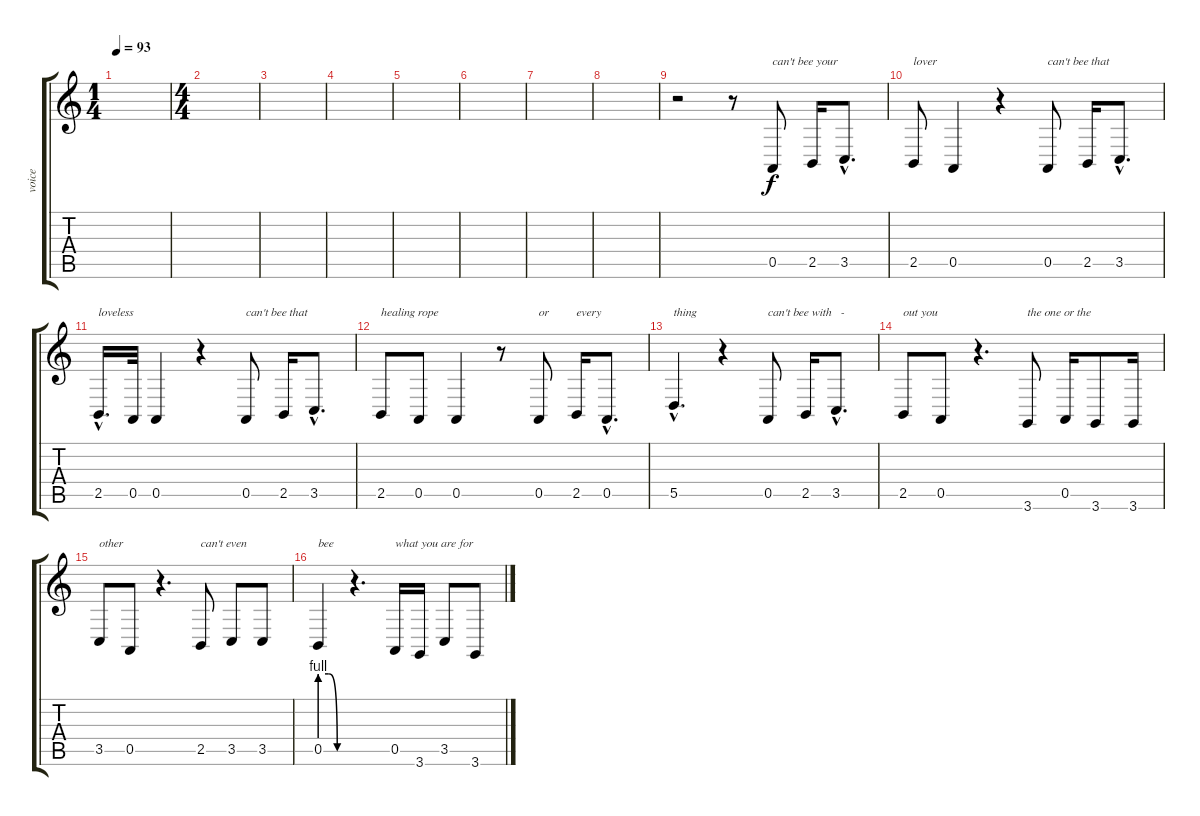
\track ("voice" "voice") {instrument tuba}
\staff {score tabs}
\tuning (E4 B3 G3 D3 A2 E2) {hide}
\ts (1 4)
\tempo 93
\clef g2
\ks c
|
\ts (4 4)
|
|
|
|
|
|
|
r.2 r.8 0.5.8{txt "can't bee your"} 2.5.16 3.5{hac}.8{d} |
2.5.8{txt "lover"} 0.5.4 r.4 0.5.8{txt "can't bee that"} 2.5.16 3.5{hac}.8{d} |
2.5{hac}.16{d txt "loveless"} 0.5.32 0.5.4 r.4 0.5.8{txt "can't bee that"} 2.5.16 3.5{hac}.8{d} |
2.5.8{txt "healing rope"} 0.5.8 0.5.4 r.8 0.5.8{txt "or"} 2.5.16{txt "every"} 0.5{hac}.8{d} |
5.5{hac}.4{d txt "thing"} r.4 0.5.8{txt "can't bee with   -"} 2.5.16 3.5{hac}.8{d} |
2.5.8{txt "out you"} 0.5.8 r.4{d} 3.6.8{txt "the one or the"} 0.5.16 3.6.8 3.6.16 |
3.5.8{txt "other"} 0.5.8 r.4{d} 2.5.8{txt "can't even"} 3.5.8 3.5.8 |
0.5{be (custom 0 4 20 4 40 0 60 0)}.4{txt "bee"} r.4{d} 0.5.16{txt "what you are for "} 3.6.16 3.5.8 3.6.8
